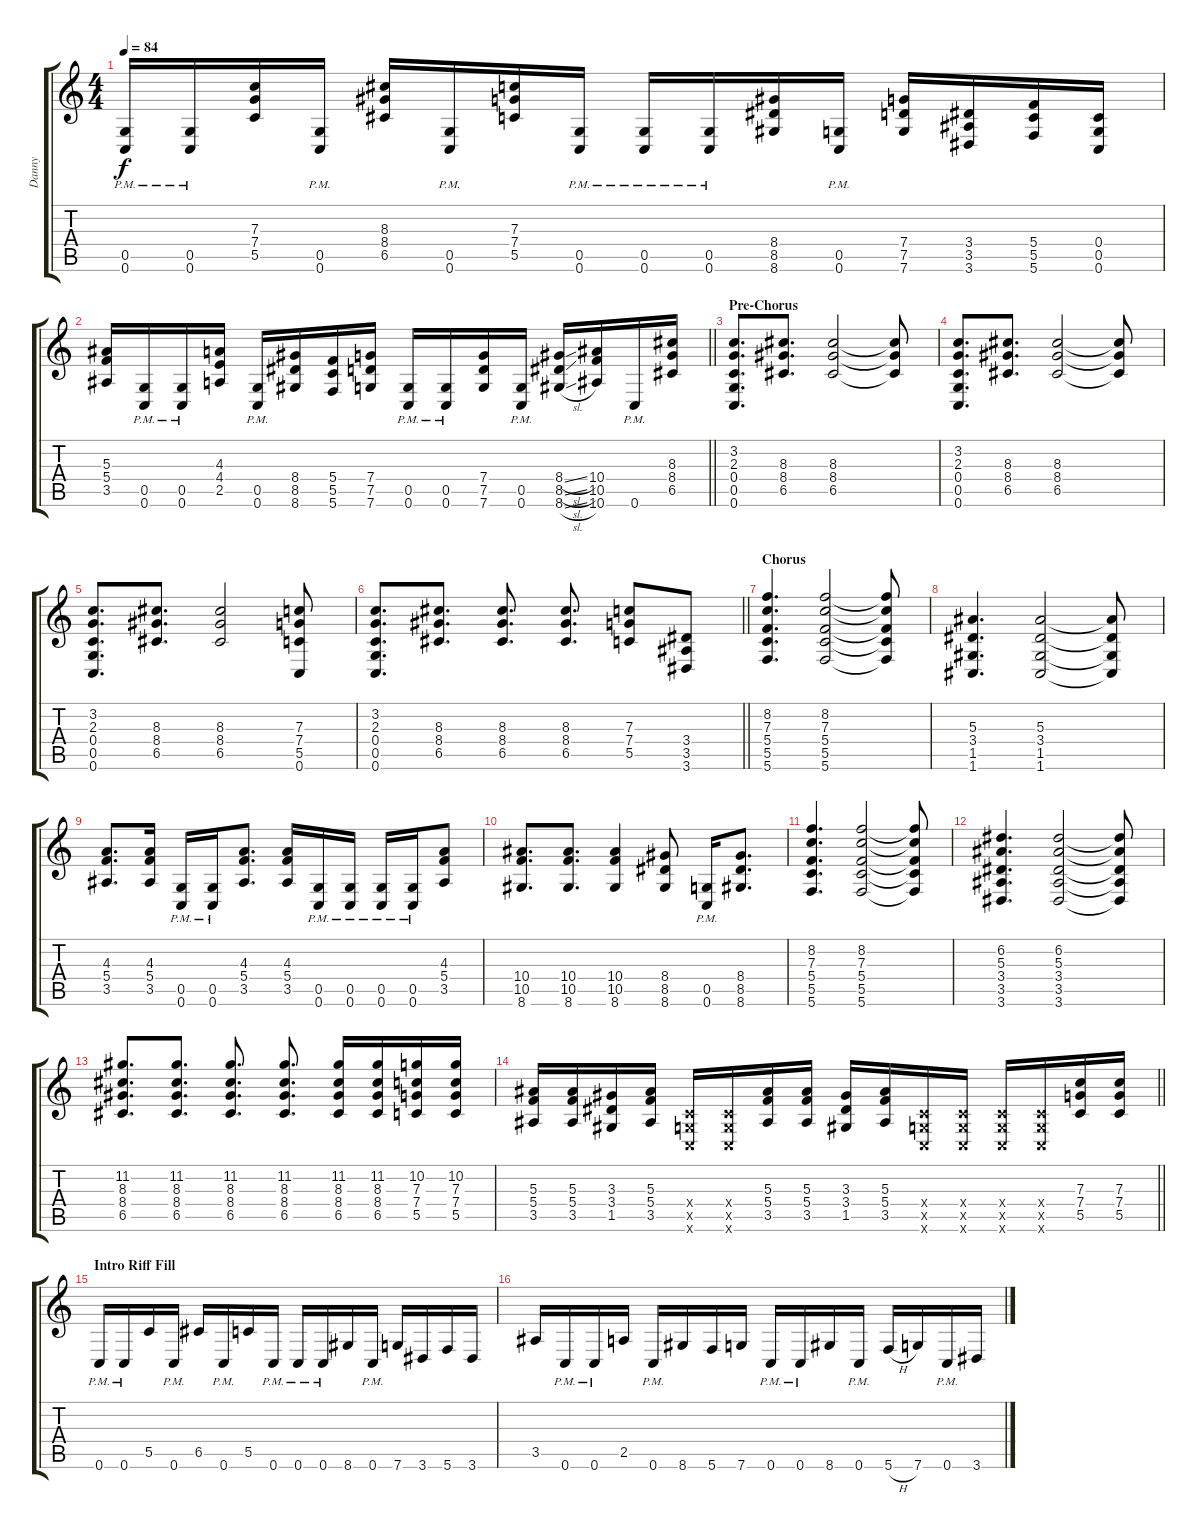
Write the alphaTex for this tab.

\track ("Danny" "Danny") {instrument distortionguitar}
\staff {score tabs}
\tuning (D4 A3 F3 C3 G2 C2) {hide}
\ts (4 4)
\tempo 84
\clef g2
\ks c
(0.5{pm} 0.6{pm}).16{dy f} (0.5{pm} 0.6{pm}).16 (7.3 7.4 5.5).16 (0.5{pm} 0.6{pm}).16 (8.3 8.4 6.5).16 (0.5{pm} 0.6{pm}).16 (7.3 7.4 5.5).16 (0.5{pm} 0.6{pm}).16 (0.5{pm} 0.6{pm}).16 (0.5{pm} 0.6{pm}).16 (8.4 8.5 8.6).16 (0.5{pm} 0.6{pm}).16 (7.4 7.5 7.6).16 (3.4 3.5 3.6).16 (5.4 5.5 5.6).16 (0.4 0.5 0.6).16 |
\barLineRight lightlight
(5.3 5.4 3.5).16 (0.5{pm} 0.6{pm}).16 (0.5{pm} 0.6{pm}).16 (4.3 4.4 2.5).16 (0.5{pm} 0.6{pm}).16 (8.4 8.5 8.6).16 (5.4 5.5 5.6).16 (7.4 7.5 7.6).16 (0.5{pm} 0.6{pm}).16 (0.5{pm} 0.6{pm}).16 (7.4 7.5 7.6).16 (0.5{pm} 0.6{pm}).16 (8.4{sl} 8.5{sl} 8.6{sl}).16 (10.4 10.5 10.6).16 0.6{pm}.16 (8.3 8.4 6.5).16 |
\section ("" "Pre-Chorus")
(3.2 2.3 0.4 0.5 0.6).8{d} (8.3 8.4 6.5).8{d} (8.3 8.4 6.5).2 (8.3{t} 8.4{t} 6.5{t}).8 |
(3.2 2.3 0.4 0.5 0.6).8{d} (8.3 8.4 6.5).8{d} (8.3 8.4 6.5).2 (8.3{t} 8.4{t} 6.5{t}).8 |
(3.2 2.3 0.4 0.5 0.6).8{d} (8.3 8.4 6.5).8{d} (8.3 8.4 6.5).2 (7.3 7.4 5.5 0.6).8 |
\barLineRight lightlight
(3.2 2.3 0.4 0.5 0.6).8{d} (8.3 8.4 6.5).8{d} (8.3 8.4 6.5).8{d} (8.3 8.4 6.5).8{d} (7.3 7.4 5.5).8 (3.4 3.5 3.6).8 |
\section ("" "Chorus")
(8.2 7.3 5.4 5.5 5.6).4{d} (8.2 7.3 5.4 5.5 5.6).2 (8.2{t} 7.3{t} 5.4{t} 5.5{t} 5.6{t}).8 |
(5.3 3.4 1.5 1.6).4{d} (5.3 3.4 1.5 1.6).2 (5.3{t} 3.4{t} 1.5{t} 1.6{t}).8 |
(4.3 5.4 3.5).8{d} (4.3 5.4 3.5).16 (0.5{pm} 0.6{pm}).16 (0.5{pm} 0.6{pm}).16 (4.3 5.4 3.5).8{d} (4.3 5.4 3.5).16 (0.5{pm} 0.6{pm}).16 (0.5{pm} 0.6{pm}).16 (0.5{pm} 0.6{pm}).16 (0.5{pm} 0.6{pm}).16 (4.3 5.4 3.5).8 |
(10.4 10.5 8.6).8{d} (10.4 10.5 8.6).8{d} (10.4 10.5 8.6).4 (8.4 8.5 8.6).8 (0.5{pm} 0.6{pm}).16 (8.4 8.5 8.6).8{d} |
(8.2 7.3 5.4 5.5 5.6).4{d} (8.2 7.3 5.4 5.5 5.6).2 (8.2{t} 7.3{t} 5.4{t} 5.5{t} 5.6{t}).8 |
(6.2 5.3 3.4 3.5 3.6).4{d} (6.2 5.3 3.4 3.5 3.6).2 (6.2{t} 5.3{t} 3.4{t} 3.5{t} 3.6{t}).8 |
(11.2 8.3 8.4 6.5).8{d} (11.2 8.3 8.4 6.5).8{d} (11.2 8.3 8.4 6.5).8{d} (11.2 8.3 8.4 6.5).8{d} (11.2 8.3 8.4 6.5).16 (11.2 8.3 8.4 6.5).16 (10.2 7.3 7.4 5.5).16 (10.2 7.3 7.4 5.5).16 |
\barLineRight lightlight
(5.3 5.4 3.5).16 (5.3 5.4 3.5).16 (3.3 3.4 1.5).16 (5.3 5.4 3.5).16 (0.4{x} 0.5{x} 0.6{x}).16 (0.4{x} 0.5{x} 0.6{x}).16 (5.3 5.4 3.5).16 (5.3 5.4 3.5).16 (3.3 3.4 1.5).16 (5.3 5.4 3.5).16 (0.4{x} 0.5{x} 0.6{x}).16 (0.4{x} 0.5{x} 0.6{x}).16 (0.4{x} 0.5{x} 0.6{x}).16 (0.4{x} 0.5{x} 0.6{x}).16 (7.3 7.4 5.5).16 (7.3 7.4 5.5).16 |
\section ("" "Intro Riff Fill")
0.6{pm}.16 0.6{pm}.16 5.5.16 0.6{pm}.16 6.5.16 0.6{pm}.16 5.5.16 0.6{pm}.16 0.6{pm}.16 0.6{pm}.16 8.6.16 0.6{pm}.16 7.6.16 3.6.16 5.6.16 3.6.16 |
3.5.16 0.6{pm}.16 0.6{pm}.16 2.5.16 0.6{pm}.16 8.6.16 5.6.16 7.6.16 0.6{pm}.16 0.6{pm}.16 8.6.16 0.6{pm}.16 5.6{h}.16 7.6.16 0.6{pm}.16 3.6.16
